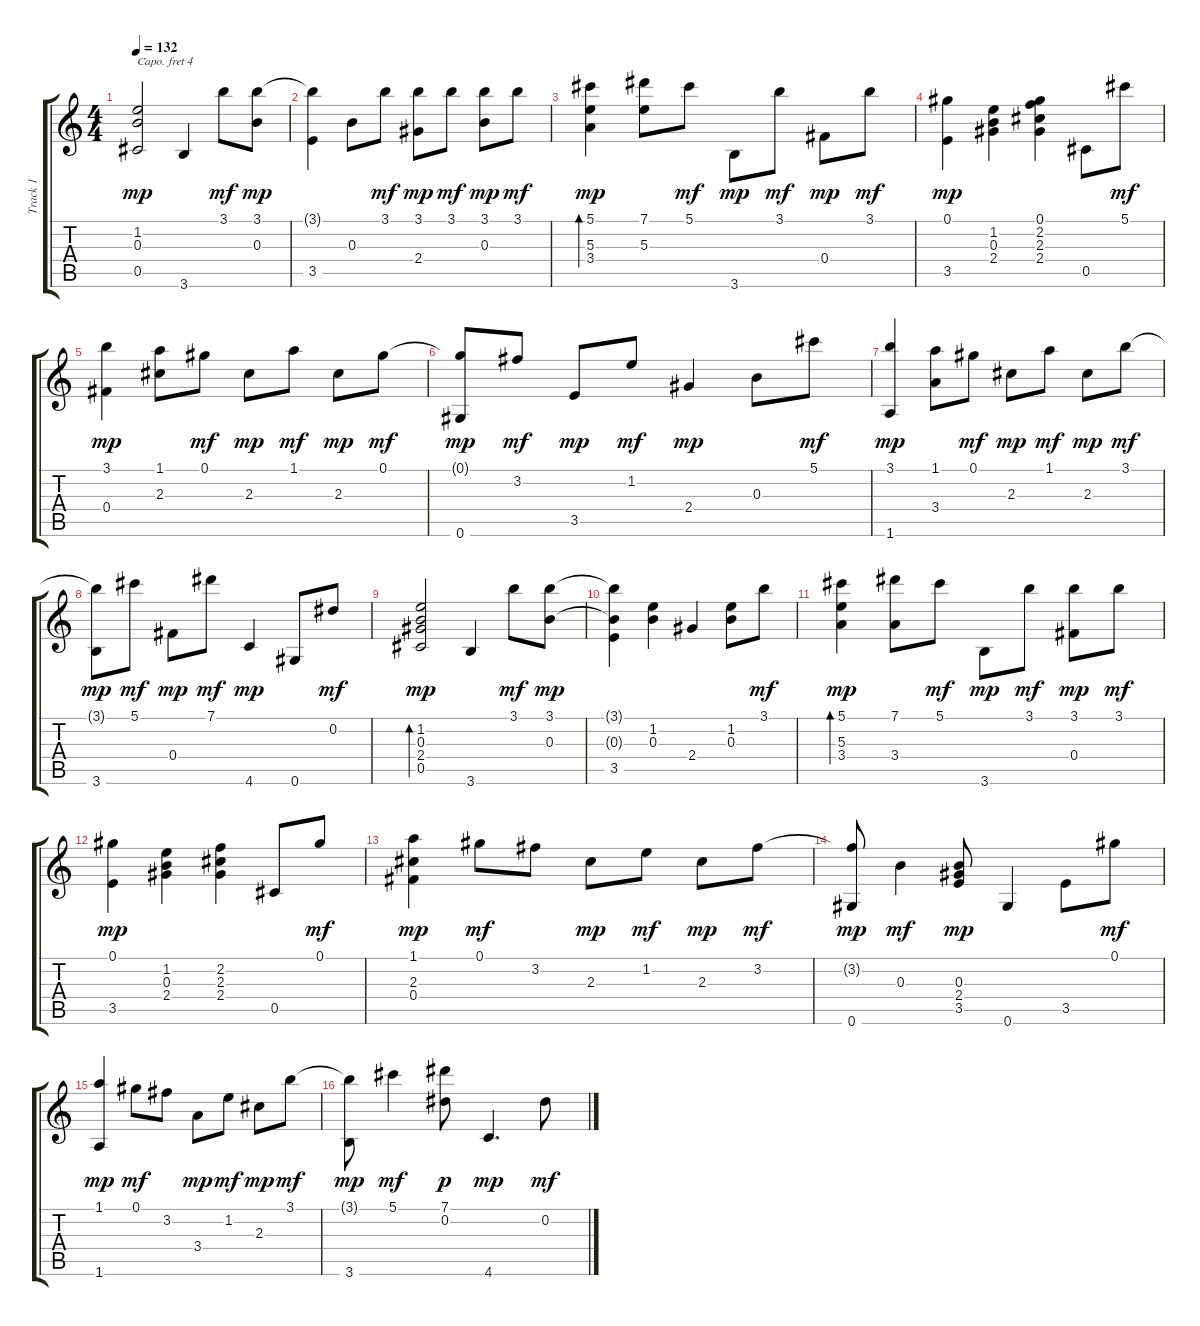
\track ("Track 1" "Track 1") {instrument acousticguitarsteel}
\staff {score tabs}
\capo 4
\tuning (E4 B3 G3 D3 A2 E2) {hide}
\ts (4 4)
\tempo 132
\clef g2
\ks c
(1.2 0.3 0.5).2{dy mp} 3.6.4 3.1.8{dy mf} (3.1 0.3).8{dy mp} |
(3.1{t} 3.5).4 0.3.8 3.1.8{dy mf} (3.1 2.4).8{dy mp} 3.1.8{dy mf} (3.1 0.3).8{dy mp} 3.1.8{dy mf} |
(5.1 5.3 3.4).4{bd 60 dy mp} (7.1 5.3).8 5.1.8{dy mf} 3.6.8{dy mp} 3.1.8{dy mf} 0.4.8{dy mp} 3.1.8{dy mf} |
(0.1 3.5).4{dy mp} (1.2 0.3 2.4).4 (0.1 2.2 2.3 2.4).4 0.5.8 5.1.8{dy mf} |
(3.1 0.4).4{dy mp} (1.1 2.3).8 0.1.8{dy mf} 2.3.8{dy mp} 1.1.8{dy mf} 2.3.8{dy mp} 0.1.8{dy mf} |
(0.1{t} 0.6).8{dy mp} 3.2.8{dy mf} 3.5.8{dy mp} 1.2.8{dy mf} 2.4.4{dy mp} 0.3.8 5.1.8{dy mf} |
(3.1 1.6).4{dy mp} (1.1 3.4).8 0.1.8{dy mf} 2.3.8{dy mp} 1.1.8{dy mf} 2.3.8{dy mp} 3.1.8{dy mf} |
(3.1{t} 3.6).8{dy mp} 5.1.8{dy mf} 0.4.8{dy mp} 7.1.8{dy mf} 4.6.4{dy mp} 0.6.8 0.2.8{dy mf} |
(1.2 0.3 2.4 0.5).2{bd 60 dy mp} 3.6.4 3.1.8{dy mf} (3.1 0.3).8{dy mp} |
(3.1{t} 0.3{t} 3.5).4 (1.2 0.3).4 2.4.4 (1.2 0.3).8 3.1.8{dy mf} |
(5.1 5.3 3.4).4{bd 60 dy mp} (7.1 3.4).8 5.1.8{dy mf} 3.6.8{dy mp} 3.1.8{dy mf} (3.1 0.4).8{dy mp} 3.1.8{dy mf} |
(0.1 3.5).4{dy mp} (1.2 0.3 2.4).4 (2.2 2.3 2.4).4 0.5.8 0.1.8{dy mf} |
(1.1 2.3 0.4).4{dy mp} 0.1.8{dy mf} 3.2.8 2.3.8{dy mp} 1.2.8{dy mf} 2.3.8{dy mp} 3.2.8{dy mf} |
(3.2{t} 0.6).8{dy mp} 0.3.4{dy mf} (0.3 2.4 3.5).8{dy mp} 0.6.4 3.5.8 0.1.8{dy mf} |
(1.1 1.6).4{dy mp} 0.1.8{dy mf} 3.2.8 3.4.8{dy mp} 1.2.8{dy mf} 2.3.8{dy mp} 3.1.8{dy mf} |
(3.1{t} 3.6).8{dy mp} 5.1.4{dy mf} (7.1 0.2).8{dy p} 4.6.4{d dy mp} 0.2.8{dy mf}
